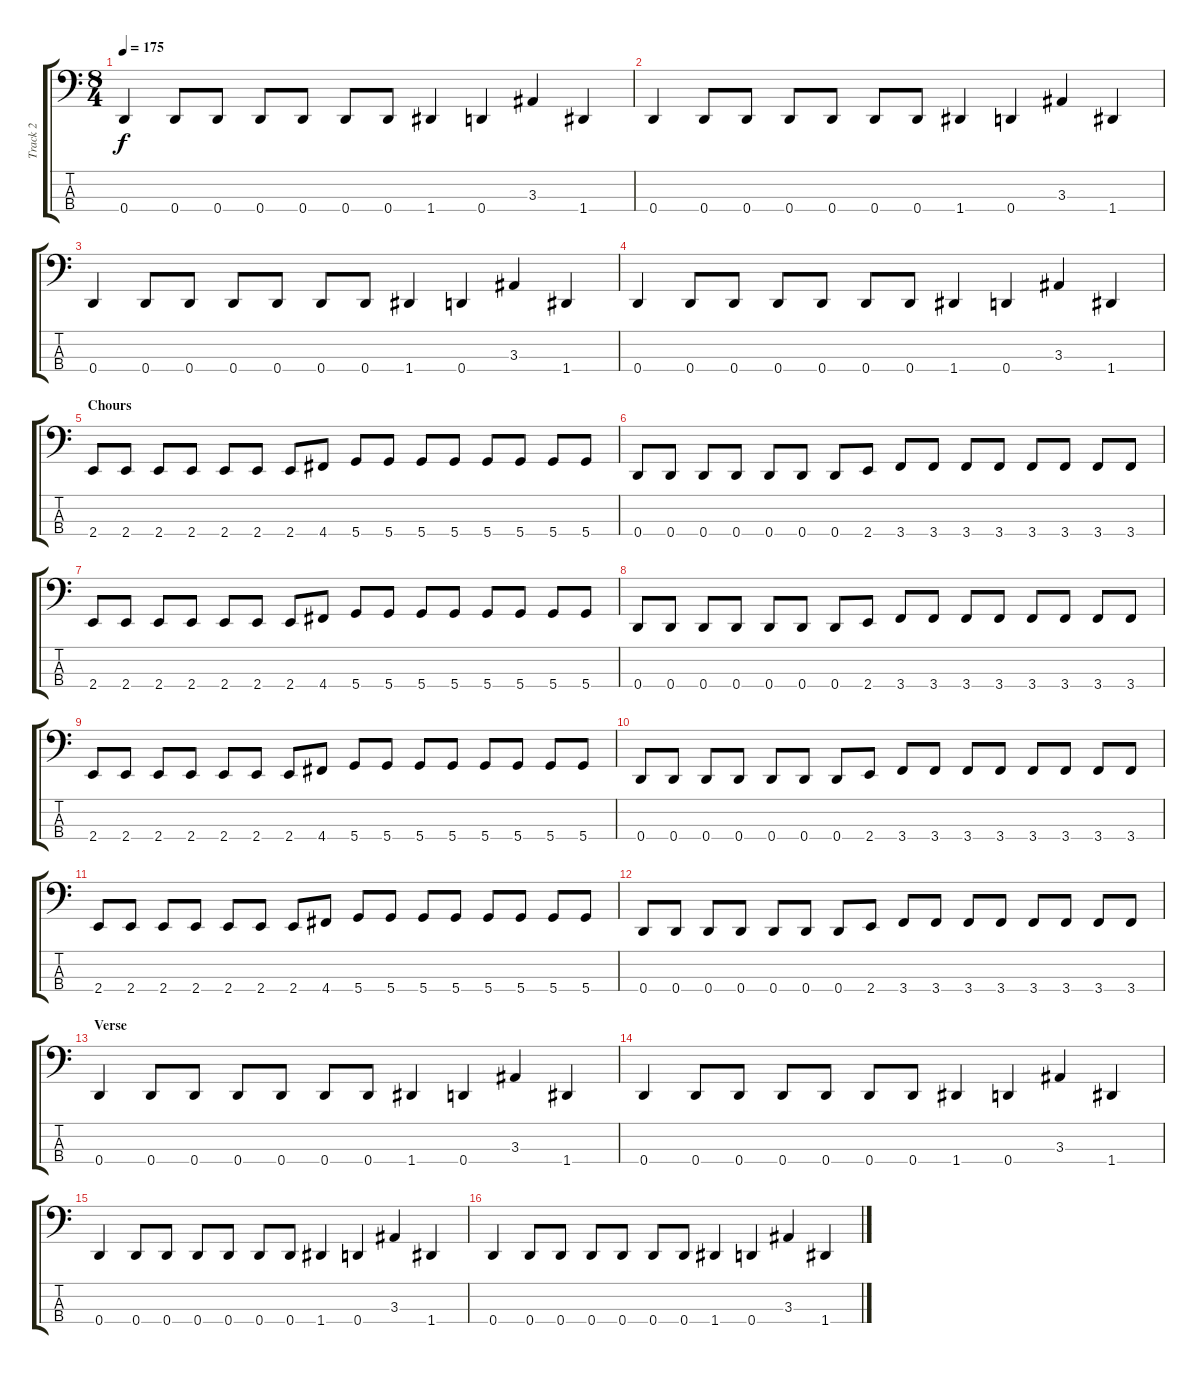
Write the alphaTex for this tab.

\track ("Track 2" "Track 2") {instrument electricbassfinger}
\staff {score tabs}
\tuning (F2 C2 G1 D1) {hide}
\ts (8 4)
\tempo 175
\clef f4
\ks c
0.4.4{dy f} 0.4.8 0.4.8 0.4.8 0.4.8 0.4.8 0.4.8 1.4.4 0.4.4 3.3.4 1.4.4 |
0.4.4 0.4.8 0.4.8 0.4.8 0.4.8 0.4.8 0.4.8 1.4.4 0.4.4 3.3.4 1.4.4 |
0.4.4 0.4.8 0.4.8 0.4.8 0.4.8 0.4.8 0.4.8 1.4.4 0.4.4 3.3.4 1.4.4 |
0.4.4 0.4.8 0.4.8 0.4.8 0.4.8 0.4.8 0.4.8 1.4.4 0.4.4 3.3.4 1.4.4 |
\section ("" "Chours")
2.4.8 2.4.8 2.4.8 2.4.8 2.4.8 2.4.8 2.4.8 4.4.8 5.4.8 5.4.8 5.4.8 5.4.8 5.4.8 5.4.8 5.4.8 5.4.8 |
0.4.8 0.4.8 0.4.8 0.4.8 0.4.8 0.4.8 0.4.8 2.4.8 3.4.8 3.4.8 3.4.8 3.4.8 3.4.8 3.4.8 3.4.8 3.4.8 |
2.4.8 2.4.8 2.4.8 2.4.8 2.4.8 2.4.8 2.4.8 4.4.8 5.4.8 5.4.8 5.4.8 5.4.8 5.4.8 5.4.8 5.4.8 5.4.8 |
0.4.8 0.4.8 0.4.8 0.4.8 0.4.8 0.4.8 0.4.8 2.4.8 3.4.8 3.4.8 3.4.8 3.4.8 3.4.8 3.4.8 3.4.8 3.4.8 |
2.4.8 2.4.8 2.4.8 2.4.8 2.4.8 2.4.8 2.4.8 4.4.8 5.4.8 5.4.8 5.4.8 5.4.8 5.4.8 5.4.8 5.4.8 5.4.8 |
0.4.8 0.4.8 0.4.8 0.4.8 0.4.8 0.4.8 0.4.8 2.4.8 3.4.8 3.4.8 3.4.8 3.4.8 3.4.8 3.4.8 3.4.8 3.4.8 |
2.4.8 2.4.8 2.4.8 2.4.8 2.4.8 2.4.8 2.4.8 4.4.8 5.4.8 5.4.8 5.4.8 5.4.8 5.4.8 5.4.8 5.4.8 5.4.8 |
0.4.8 0.4.8 0.4.8 0.4.8 0.4.8 0.4.8 0.4.8 2.4.8 3.4.8 3.4.8 3.4.8 3.4.8 3.4.8 3.4.8 3.4.8 3.4.8 |
\section ("" "Verse")
0.4.4 0.4.8 0.4.8 0.4.8 0.4.8 0.4.8 0.4.8 1.4.4 0.4.4 3.3.4 1.4.4 |
0.4.4 0.4.8 0.4.8 0.4.8 0.4.8 0.4.8 0.4.8 1.4.4 0.4.4 3.3.4 1.4.4 |
0.4.4 0.4.8 0.4.8 0.4.8 0.4.8 0.4.8 0.4.8 1.4.4 0.4.4 3.3.4 1.4.4 |
0.4.4 0.4.8 0.4.8 0.4.8 0.4.8 0.4.8 0.4.8 1.4.4 0.4.4 3.3.4 1.4.4
